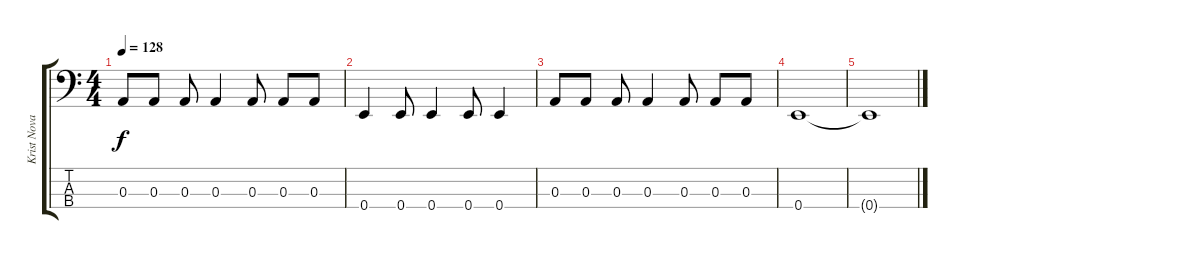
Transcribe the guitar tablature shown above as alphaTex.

\track ("Krist Novaselic" "Krist Nova") {instrument electricbasspick}
\staff {score tabs}
\tuning (G2 D2 A1 E1) {hide}
\ts (4 4)
\tempo 128
\clef f4
\ks c
0.3.8{dy f} 0.3.8 0.3.8 0.3.4 0.3.8 0.3.8 0.3.8 |
0.4.4 0.4.8 0.4.4 0.4.8 0.4.4 |
0.3.8 0.3.8 0.3.8 0.3.4 0.3.8 0.3.8 0.3.8 |
0.4.1 |
0.4{t}.1
